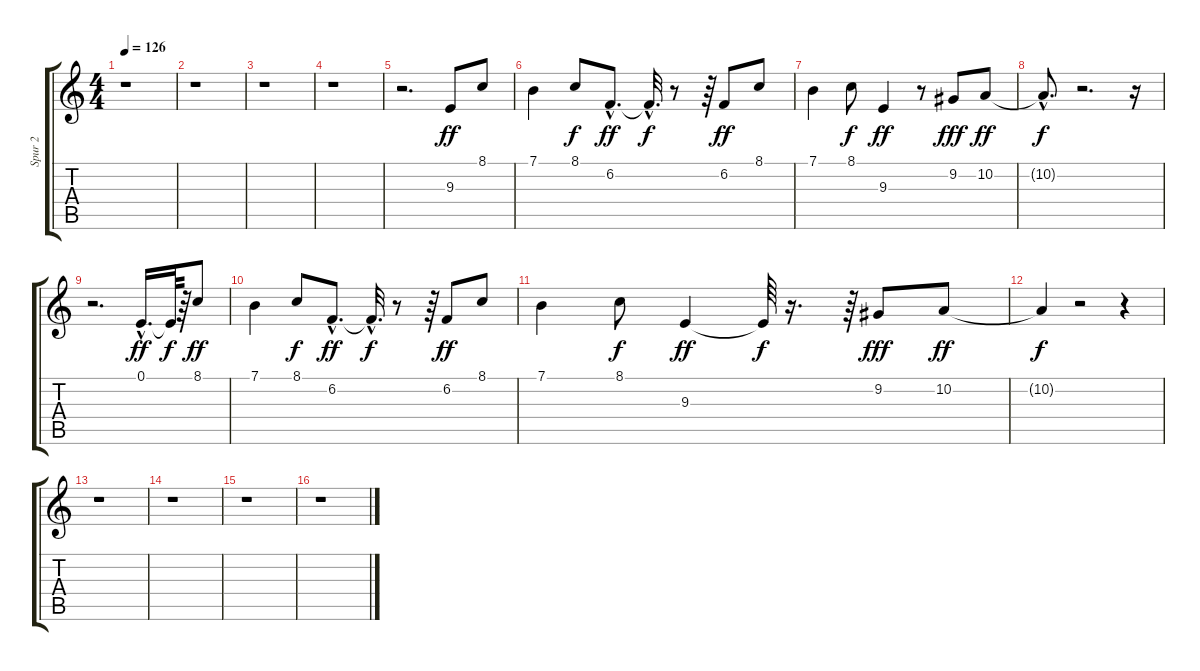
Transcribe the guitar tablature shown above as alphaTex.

\track ("Spur 2" "Spur 2") {instrument stringensemble1}
\staff {score tabs}
\tuning (E4 B3 G3 D3 A2 E2) {hide}
\ts (4 4)
\tempo 126
\clef g2
\ks c
r.1{dy ff instrument stringensemble1} |
r.1 |
r.1 |
r.1 |
r.2{d} 9.3.8{instrument blownbottle} 8.1.8 |
7.1.4 8.1.8{dy f} 6.2{hac}.8{d dy ff} 6.2{hac t}.32{d dy f} r.8 r.64 6.2.8{dy ff} 8.1.8 |
7.1.4 8.1.8{dy f} 9.3.4{dy ff} r.8 9.2.8{dy fff} 10.2.8{dy ff} |
10.2{hac t}.8{d dy f} r.2{d} r.16 |
r.2{d} 0.1{hac}.16{d dy ff} 0.1{t}.64{dy f} r.64 8.1.8{dy ff} |
7.1.4 8.1.8{dy f} 6.2{hac}.8{d dy ff} 6.2{hac t}.32{d dy f} r.8 r.64 6.2.8{dy ff} 8.1.8 |
7.1.4 8.1.8{dy f} 9.3.4{dy ff} 9.3{t}.64{dy f} r.16{d} r.64 9.2.8{dy fff} 10.2.8{dy ff} |
10.2{t}.4{dy f} r.2 r.4 |
r.1 |
r.1 |
r.1 |
r.1
